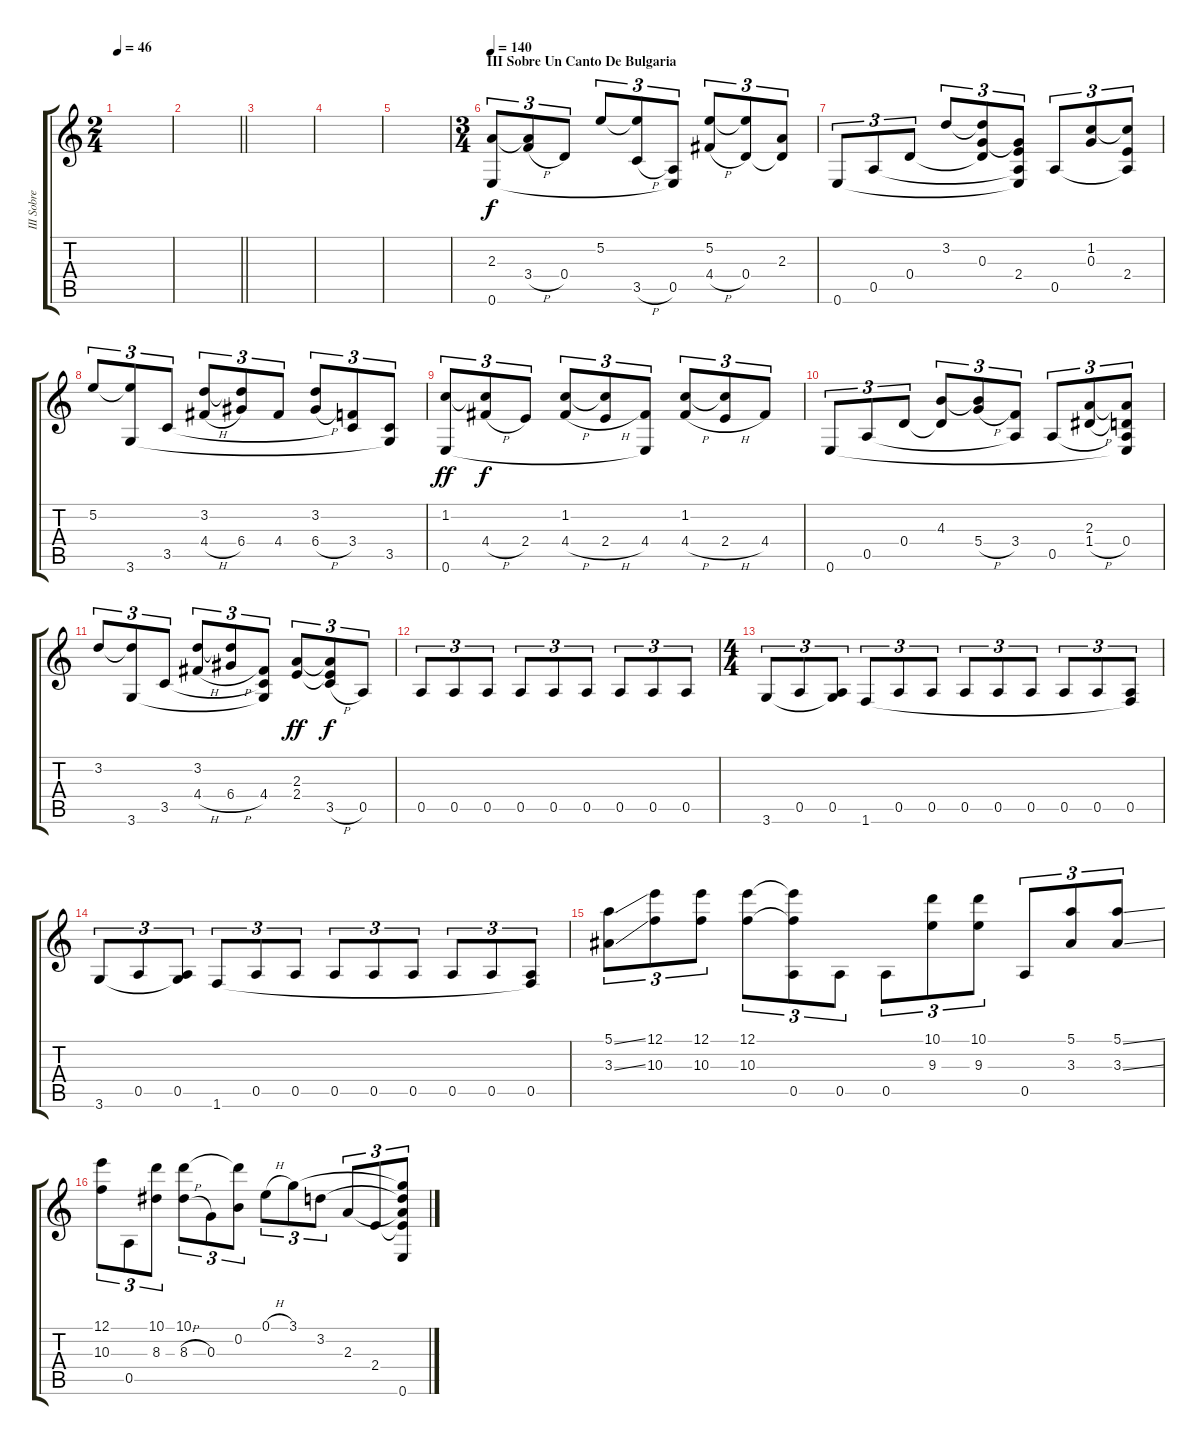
\track ("III Sobre Un Canto De Bulgaria" "III Sobre ") {instrument acousticguitarnylon}
\staff {score tabs}
\tuning (E4 B3 G3 D3 A2 E2) {hide}
\ts (2 4)
\tempo 46
\clef g2
\ks c
|
\barLineRight lightlight
|
|
|
|
\ts (3 4)
\section ("" "III Sobre Un Canto De Bulgaria")
\tempo 140
(2.3 0.6).8{tu (3 2)} (2.3{t} 3.4{h}).8{tu (3 2) dy f} 0.4.8{tu (3 2)} 5.2.8{tu (3 2)} (5.2{t} 3.5{h}).8{tu (3 2)} (0.5 0.6{t}).8{tu (3 2)} (5.2 4.4{h}).8{tu (3 2)} (5.2{t} 0.4).8{tu (3 2)} (2.3 0.4{t}).8{tu (3 2)} |
0.6.8{tu (3 2)} 0.5.8{tu (3 2)} 0.4.8{tu (3 2)} 3.2.8{tu (3 2)} (3.2{t} 0.3 0.4{t}).8{tu (3 2)} (0.3{t} 2.4 0.5{t} 0.6{t}).8{tu (3 2)} 0.5.8{tu (3 2)} (1.2 0.3).8{tu (3 2)} (1.2{t} 2.4 0.5{t}).8{tu (3 2)} |
5.2.8{tu (3 2)} (5.2{t} 3.6).8{tu (3 2)} 3.5.8{tu (3 2)} (3.2 4.4{h}).8{tu (3 2)} (3.2{t} 6.4).8{tu (3 2)} 4.4.8{tu (3 2)} (3.2 6.4{h}).8{tu (3 2)} (3.4 3.5{t}).8{tu (3 2)} (3.5 3.6{t}).8{tu (3 2)} |
(1.2 0.6).8{tu (3 2) dy ff} (1.2{t} 4.4{h}).8{tu (3 2) dy f} 2.4.8{tu (3 2)} (1.2 4.4{h}).8{tu (3 2)} (1.2{t} 2.4{h}).8{tu (3 2)} (4.4 0.6{t}).8{tu (3 2)} (1.2 4.4{h}).8{tu (3 2)} (1.2{t} 2.4{h}).8{tu (3 2)} 4.4.8{tu (3 2)} |
0.6.8{tu (3 2)} 0.5.8{tu (3 2)} 0.4.8{tu (3 2)} (4.3 0.4{t}).8{tu (3 2)} (4.3{t} 5.4{h}).8{tu (3 2)} (3.4 0.5{t}).8{tu (3 2)} 0.5.8{tu (3 2)} (2.3 1.4{h}).8{tu (3 2)} (2.3{t} 0.4 0.5{t} 0.6{t}).8{tu (3 2)} |
3.2.8{tu (3 2)} (3.2{t} 3.6).8{tu (3 2)} 3.5.8{tu (3 2)} (3.2 4.4{h}).8{tu (3 2)} (3.2{t} 6.4{h}).8{tu (3 2)} (4.4 3.5{t} 3.6{t}).8{tu (3 2)} (2.3 2.4).8{tu (3 2) dy ff} (2.3{t} 2.4{t} 3.5{h}).8{tu (3 2) dy f} 0.5.8{tu (3 2)} |
0.5.8{tu (3 2)} 0.5.8{tu (3 2)} 0.5.8{tu (3 2)} 0.5.8{tu (3 2)} 0.5.8{tu (3 2)} 0.5.8{tu (3 2)} 0.5.8{tu (3 2)} 0.5.8{tu (3 2)} 0.5.8{tu (3 2)} |
\ts (4 4)
3.6.8{tu (3 2)} 0.5.8{tu (3 2)} (0.5 3.6{t}).8{tu (3 2)} 1.6.8{tu (3 2)} 0.5.8{tu (3 2)} 0.5.8{tu (3 2)} 0.5.8{tu (3 2)} 0.5.8{tu (3 2)} 0.5.8{tu (3 2)} 0.5.8{tu (3 2)} 0.5.8{tu (3 2)} (0.5 1.6{t}).8{tu (3 2)} |
3.6.8{tu (3 2)} 0.5.8{tu (3 2)} (0.5 3.6{t}).8{tu (3 2)} 1.6.8{tu (3 2)} 0.5.8{tu (3 2)} 0.5.8{tu (3 2)} 0.5.8{tu (3 2)} 0.5.8{tu (3 2)} 0.5.8{tu (3 2)} 0.5.8{tu (3 2)} 0.5.8{tu (3 2)} (0.5 1.6{t}).8{tu (3 2)} |
(5.1{ss} 3.3{ss}).8{tu (3 2)} (12.1 10.3).8{tu (3 2)} (12.1 10.3).8{tu (3 2)} (12.1 10.3).8{tu (3 2)} (12.1{t} 10.3{t} 0.5).8{tu (3 2)} 0.5.8{tu (3 2)} 0.5.8{tu (3 2)} (10.1 9.3).8{tu (3 2)} (10.1 9.3).8{tu (3 2)} 0.5.8{tu (3 2)} (5.1 3.3).8{tu (3 2)} (5.1{ss} 3.3{ss}).8{tu (3 2)} |
(12.1 10.3).8{tu (3 2)} 0.5.8{tu (3 2)} (10.1 8.3).8{tu (3 2)} (10.1 8.3{h}).8{tu (3 2)} 0.3.8{tu (3 2)} (10.1{t} 0.2).8{tu (3 2)} 0.1{h}.8{tu (3 2)} 3.1.8{tu (3 2)} 3.2.8{tu (3 2)} 2.3.8{tu (3 2)} 2.4.8{tu (3 2)} (3.1{t} 3.2{t} 2.3{t} 2.4{t} 0.6).8{tu (3 2)}
